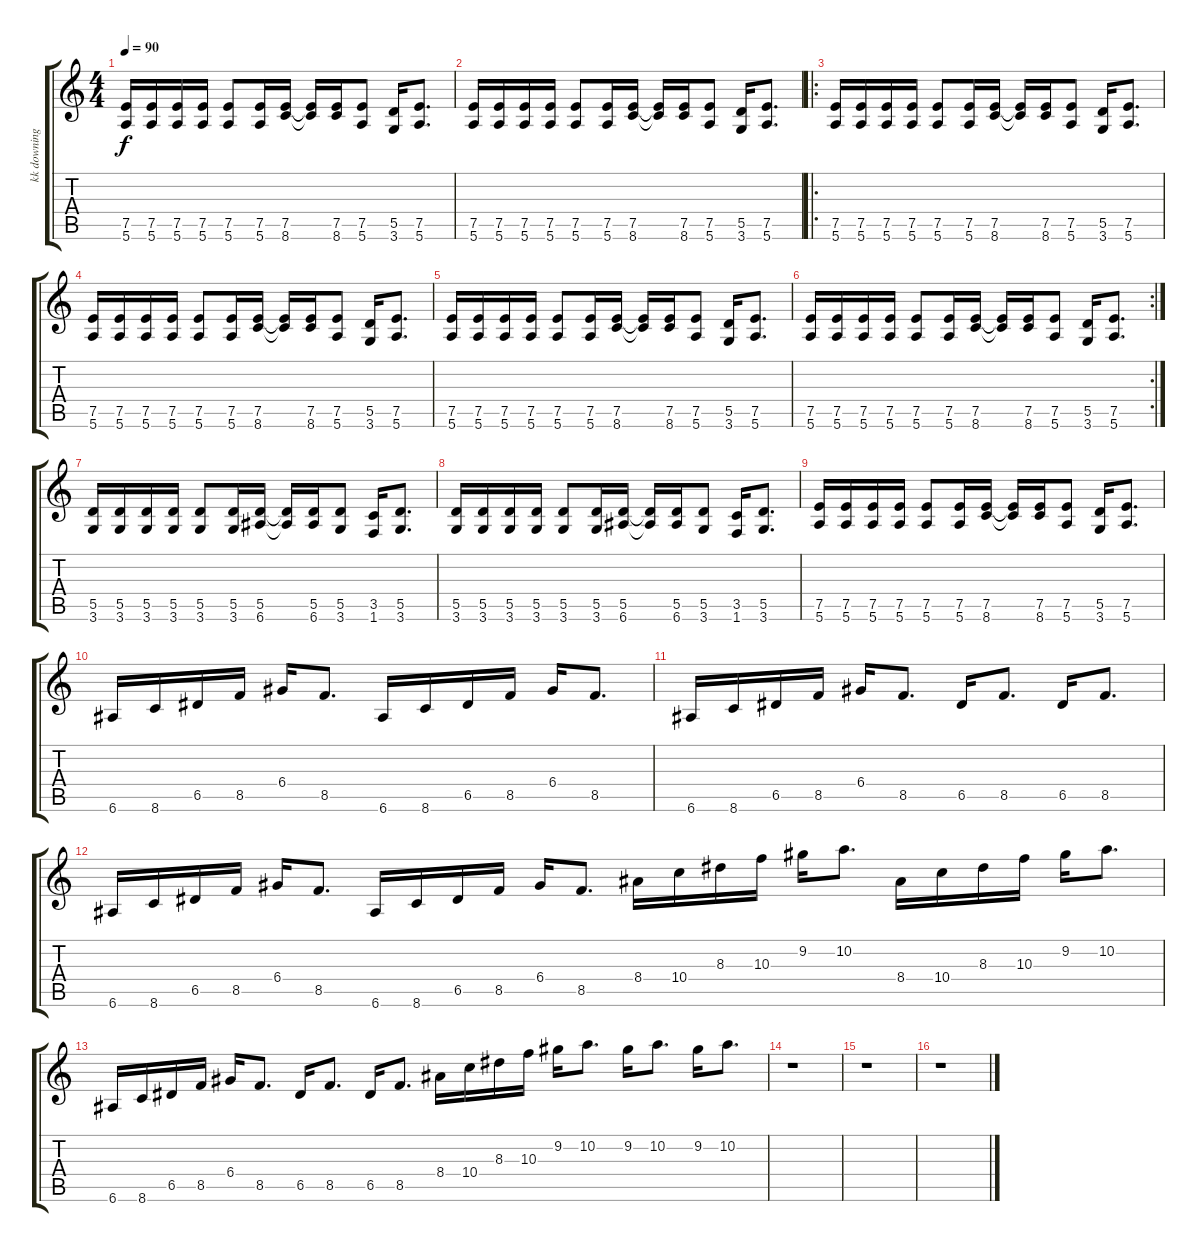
\track ("kk downing" "kk downing") {instrument distortionguitar}
\staff {score tabs}
\tuning (E4 B3 G3 D3 A2 E2) {hide}
\ts (4 4)
\tempo 90
\clef g2
\ks c
(7.5 5.6).16{dy f} (7.5 5.6).16 (7.5 5.6).16 (7.5 5.6).16 (7.5 5.6).8 (7.5 5.6).16 (7.5 8.6).16 (7.5{t} 8.6{t}).16 (7.5 8.6).16 (7.5 5.6).8 (5.5 3.6).16 (7.5 5.6).8{d} |
(7.5 5.6).16 (7.5 5.6).16 (7.5 5.6).16 (7.5 5.6).16 (7.5 5.6).8 (7.5 5.6).16 (7.5 8.6).16 (7.5{t} 8.6{t}).16 (7.5 8.6).16 (7.5 5.6).8 (5.5 3.6).16 (7.5 5.6).8{d} |
\ro
(7.5 5.6).16 (7.5 5.6).16 (7.5 5.6).16 (7.5 5.6).16 (7.5 5.6).8 (7.5 5.6).16 (7.5 8.6).16 (7.5{t} 8.6{t}).16 (7.5 8.6).16 (7.5 5.6).8 (5.5 3.6).16 (7.5 5.6).8{d} |
(7.5 5.6).16 (7.5 5.6).16 (7.5 5.6).16 (7.5 5.6).16 (7.5 5.6).8 (7.5 5.6).16 (7.5 8.6).16 (7.5{t} 8.6{t}).16 (7.5 8.6).16 (7.5 5.6).8 (5.5 3.6).16 (7.5 5.6).8{d} |
(7.5 5.6).16 (7.5 5.6).16 (7.5 5.6).16 (7.5 5.6).16 (7.5 5.6).8 (7.5 5.6).16 (7.5 8.6).16 (7.5{t} 8.6{t}).16 (7.5 8.6).16 (7.5 5.6).8 (5.5 3.6).16 (7.5 5.6).8{d} |
\rc 2
(7.5 5.6).16 (7.5 5.6).16 (7.5 5.6).16 (7.5 5.6).16 (7.5 5.6).8 (7.5 5.6).16 (7.5 8.6).16 (7.5{t} 8.6{t}).16 (7.5 8.6).16 (7.5 5.6).8 (5.5 3.6).16 (7.5 5.6).8{d} |
(5.5 3.6).16 (5.5 3.6).16 (5.5 3.6).16 (5.5 3.6).16 (5.5 3.6).8 (5.5 3.6).16 (5.5 6.6).16 (5.5{t} 6.6{t}).16 (5.5 6.6).16 (5.5 3.6).8 (3.5 1.6).16 (5.5 3.6).8{d} |
(5.5 3.6).16 (5.5 3.6).16 (5.5 3.6).16 (5.5 3.6).16 (5.5 3.6).8 (5.5 3.6).16 (5.5 6.6).16 (5.5{t} 6.6{t}).16 (5.5 6.6).16 (5.5 3.6).8 (3.5 1.6).16 (5.5 3.6).8{d} |
(7.5 5.6).16 (7.5 5.6).16 (7.5 5.6).16 (7.5 5.6).16 (7.5 5.6).8 (7.5 5.6).16 (7.5 8.6).16 (7.5{t} 8.6{t}).16 (7.5 8.6).16 (7.5 5.6).8 (5.5 3.6).16 (7.5 5.6).8{d} |
6.6.16 8.6.16 6.5.16 8.5.16 6.4.16 8.5.8{d} 6.6.16 8.6.16 6.5.16 8.5.16 6.4.16 8.5.8{d} |
6.6.16 8.6.16 6.5.16 8.5.16 6.4.16 8.5.8{d} 6.5.16 8.5.8{d} 6.5.16 8.5.8{d} |
6.6.16 8.6.16 6.5.16 8.5.16 6.4.16 8.5.8{d} 6.6.16 8.6.16 6.5.16 8.5.16 6.4.16 8.5.8{d} 8.4.16 10.4.16 8.3.16 10.3.16 9.2.16 10.2.8{d} 8.4.16 10.4.16 8.3.16 10.3.16 9.2.16 10.2.8{d} |
6.6.16 8.6.16 6.5.16 8.5.16 6.4.16 8.5.8{d} 6.5.16 8.5.8{d} 6.5.16 8.5.8{d} 8.4.16 10.4.16 8.3.16 10.3.16 9.2.16 10.2.8{d} 9.2.16 10.2.8{d} 9.2.16 10.2.8{d} |
r.1 |
r.1 |
r.1
